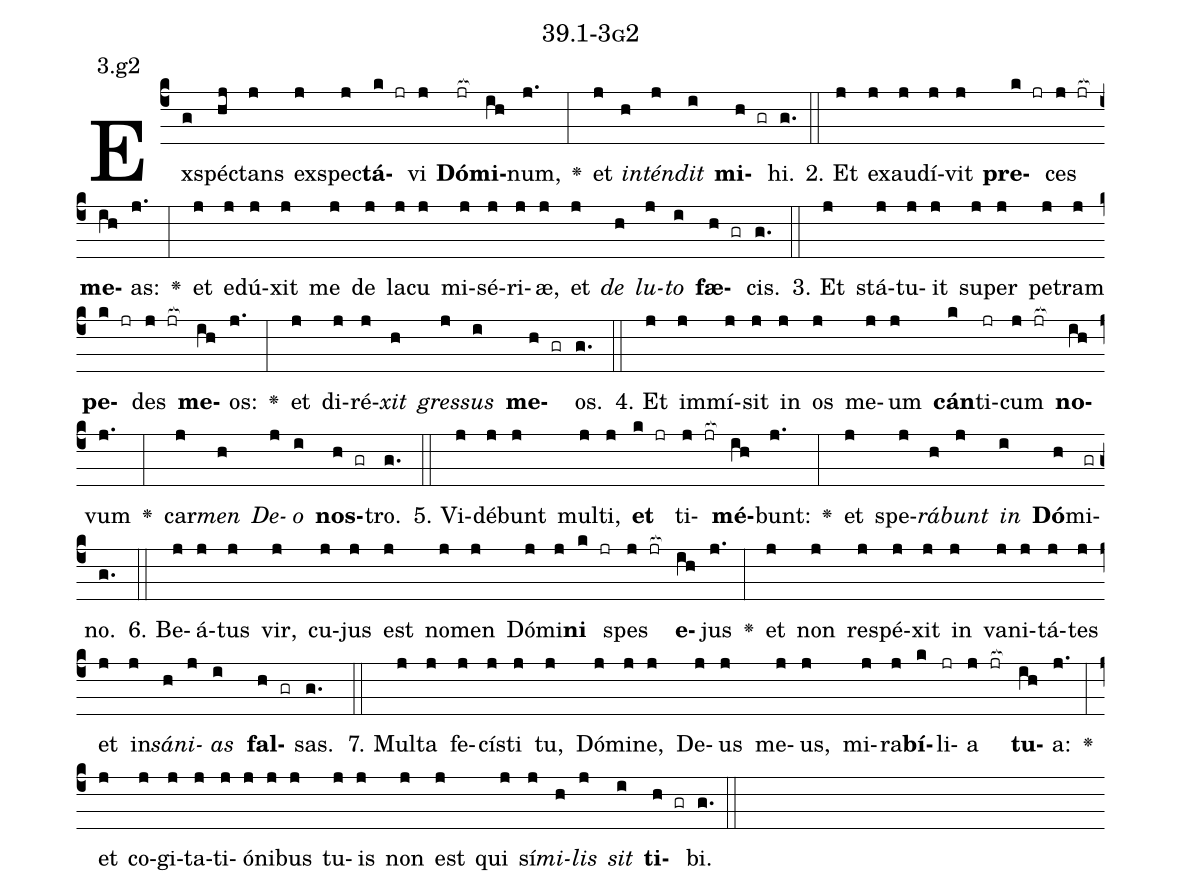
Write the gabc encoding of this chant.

name: 39.1-3g2;
annotation: 3.g2;
%%
(c4)Ex(g)spéc(hj)tans(j) ex(j)spec(j)<b>tá</b>(k jr)vi(j) <b>Dó</b>(jr[ocb:1{])<b>mi</b>(ih[ocb:0}])num,(j.) <v>\greheightstar</v>(:) et(j) <i>in</i>(h)<i>tén</i>(j)<i>dit</i>(i) <b>mi</b>(h gr)hi.(g.) (::)
2. Et(j) ex(j)au(j)dí(j)vit(j) <b>pre</b>(k jr)ces(j jr[ocb:1{]) <b>me</b>(ih[ocb:0}])as:(j.) <v>\greheightstar</v>(:) et(j) e(j)dú(j)xit(j) me(j) de(j) la(j)cu(j) mi(j)sé(j)ri(j)æ,(j) et(j) <i>de</i>(h) <i>lu</i>(j)<i>to</i>(i) <b>fæ</b>(h gr)cis.(g.) (::)
3. Et(j) stá(j)tu(j)it(j) su(j)per(j) pe(j)tram(j) <b>pe</b>(k jr)des(j jr[ocb:1{]) <b>me</b>(ih[ocb:0}])os:(j.) <v>\greheightstar</v>(:) et(j) di(j)ré(j)<i>xit</i>(h) <i>gres</i>(j)<i>sus</i>(i) <b>me</b>(h gr)os.(g.) (::)
4. Et(j) im(j)mí(j)sit(j) in(j) os(j) me(j)um(j) <b>cán</b>(k)ti(jr)cum(j jr[ocb:1{]) <b>no</b>(ih[ocb:0}])vum(j.) <v>\greheightstar</v>(:) car(j)<i>men</i>(h) <i>De</i>(j)<i>o</i>(i) <b>nos</b>(h gr)tro.(g.) (::)
5. Vi(j)dé(j)bunt(j) mul(j)ti,(j) <b>et</b>(k jr) ti(j jr[ocb:1{])<b>mé</b>(ih[ocb:0}])bunt:(j.) <v>\greheightstar</v>(:) et(j) spe(j)<i>rá</i>(h)<i>bunt</i>(j) <i>in</i>(i) <b>Dó</b>(h)mi(gr)no.(g.) (::)
6. Be(j)á(j)tus(j) vir,(j) cu(j)jus(j) est(j) no(j)men(j) Dó(j)mi(j)<b>ni</b>(k jr) spes(j jr[ocb:1{]) <b>e</b>(ih[ocb:0}])jus(j.) <v>\greheightstar</v>(:) et(j) non(j) re(j)spé(j)xit(j) in(j) va(j)ni(j)tá(j)tes(j) et(j) in(j)<i>sá</i>(h)<i>ni</i>(j)<i>as</i>(i) <b>fal</b>(h gr)sas.(g.) (::)
7. Mul(j)ta(j) fe(j)cís(j)ti(j) tu,(j) Dó(j)mi(j)ne,(j) De(j)us(j) me(j)us,(j) mi(j)ra(j)<b>bí</b>(k)li(jr)a(j jr[ocb:1{]) <b>tu</b>(ih[ocb:0}])a:(j.) <v>\greheightstar</v>(:) et(j) co(j)gi(j)ta(j)ti(j)ó(j)ni(j)bus(j) tu(j)is(j) non(j) est(j) qui(j) sí(j)<i>mi</i>(h)<i>lis</i>(j) <i>sit</i>(i) <b>ti</b>(h gr)bi.(g.) (::)
